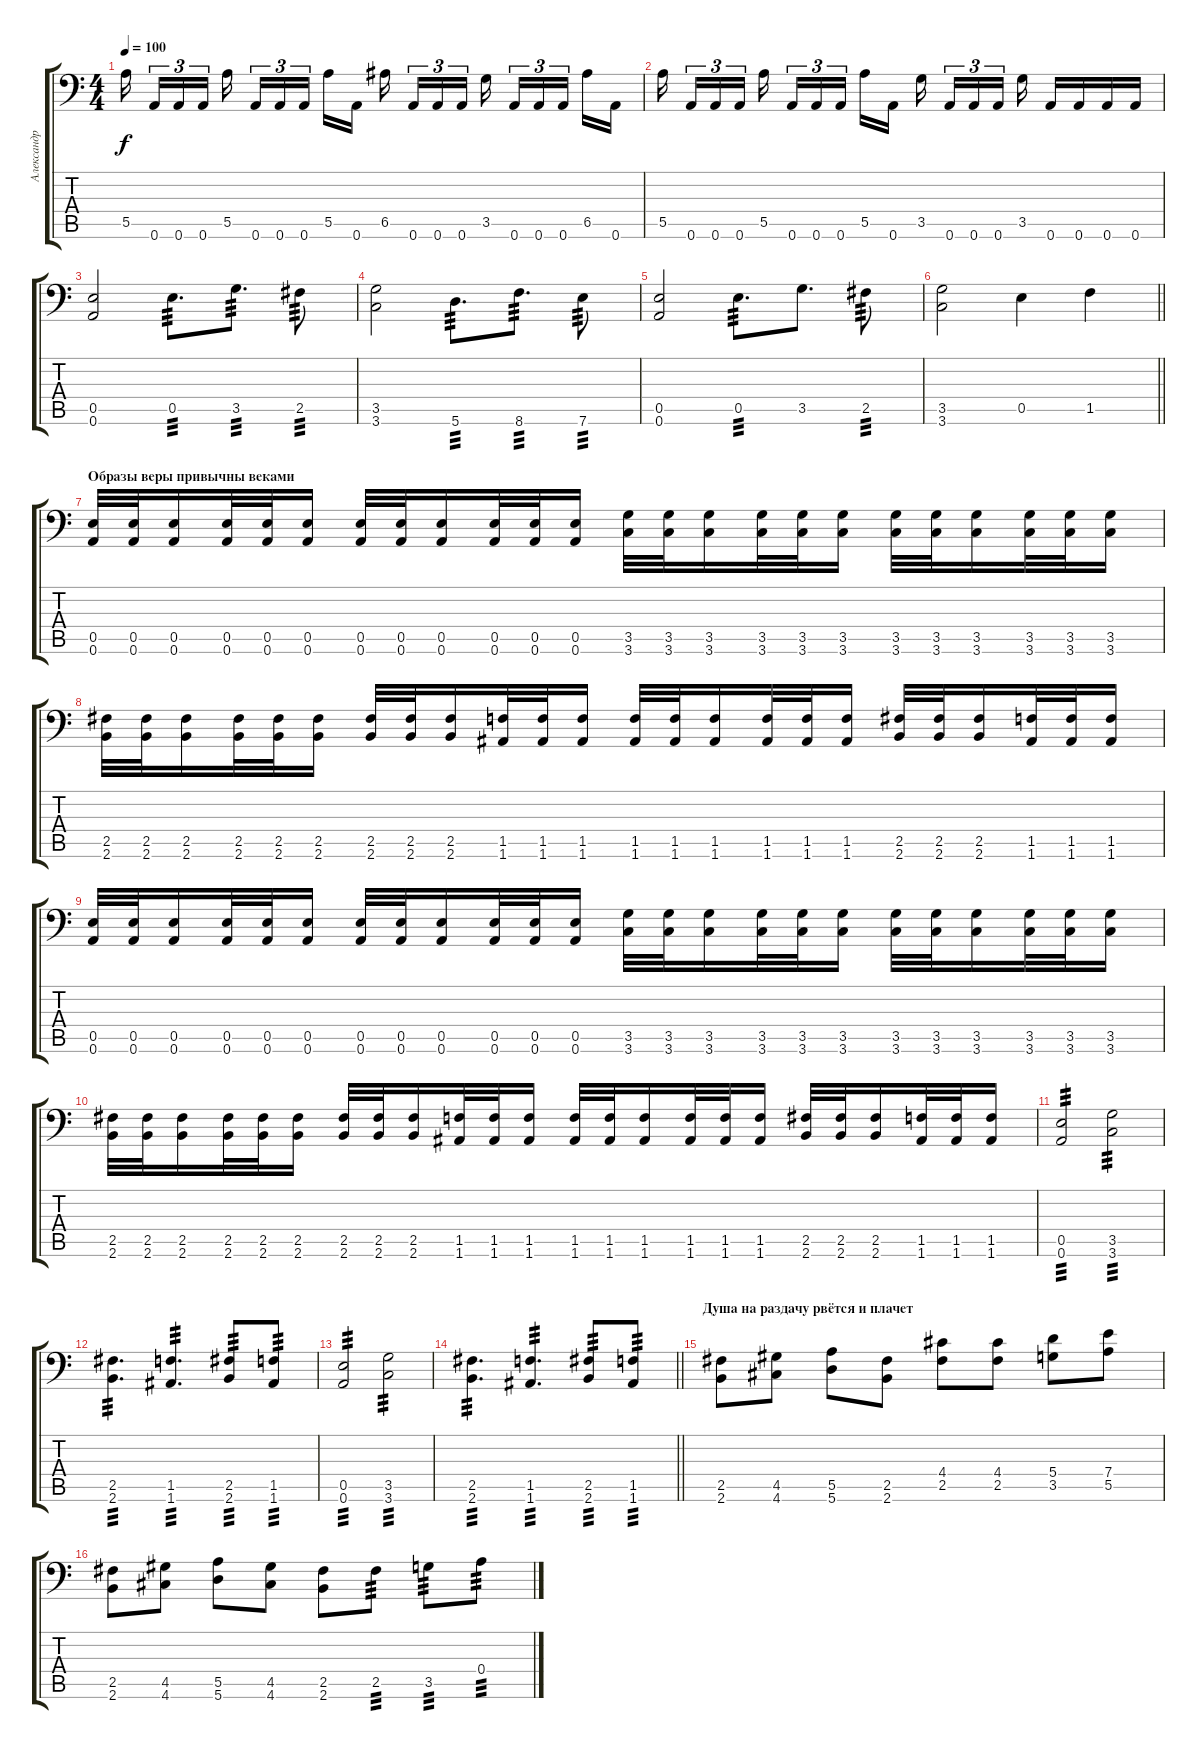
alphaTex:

\track ("Александр \"Саве\" Савин" "Александр ") {instrument distortionguitar}
\staff {score tabs}
\tuning (B3 Gb3 D3 A2 E2 A1) {hide}
\ts (4 4)
\tempo 100
\clef f4
\ks c
5.5.16{dy f beam splitsecondary} 0.6.16{tu (3 2)} 0.6.16{tu (3 2)} 0.6.16{tu (3 2) beam splitsecondary} 5.5.16 0.6.16{tu (3 2)} 0.6.16{tu (3 2)} 0.6.16{tu (3 2) beam splitsecondary} 5.5.16 0.6.16 6.5.16{beam splitsecondary} 0.6.16{tu (3 2)} 0.6.16{tu (3 2)} 0.6.16{tu (3 2) beam splitsecondary} 3.5.16 0.6.16{tu (3 2)} 0.6.16{tu (3 2)} 0.6.16{tu (3 2) beam splitsecondary} 6.5.16 0.6.16 |
5.5.16{beam splitsecondary} 0.6.16{tu (3 2)} 0.6.16{tu (3 2)} 0.6.16{tu (3 2) beam splitsecondary} 5.5.16 0.6.16{tu (3 2)} 0.6.16{tu (3 2)} 0.6.16{tu (3 2) beam splitsecondary} 5.5.16 0.6.16 3.5.16{beam splitsecondary} 0.6.16{tu (3 2)} 0.6.16{tu (3 2)} 0.6.16{tu (3 2) beam splitsecondary} 3.5.16 0.6.16 0.6.16 0.6.16 0.6.16 |
(0.5 0.6).2 0.5.8{d tp 3} 3.5.8{d tp 3} 2.5.8{tp 3} |
(3.5 3.6).2 5.6.8{d tp 3} 8.6.8{d tp 3} 7.6.8{tp 3} |
(0.5 0.6).2 0.5.8{d tp 3} 3.5.8{d} 2.5.8{tp 3} |
\barLineRight lightlight
(3.5 3.6).2 0.5.4 1.5.4 |
\section ("" "Образы веры привычны веками")
(0.5 0.6).32 (0.5 0.6).32 (0.5 0.6).16 (0.5 0.6).32 (0.5 0.6).32 (0.5 0.6).16 (0.5 0.6).32 (0.5 0.6).32 (0.5 0.6).16 (0.5 0.6).32 (0.5 0.6).32 (0.5 0.6).16 (3.5 3.6).32 (3.5 3.6).32 (3.5 3.6).16 (3.5 3.6).32 (3.5 3.6).32 (3.5 3.6).16 (3.5 3.6).32 (3.5 3.6).32 (3.5 3.6).16 (3.5 3.6).32 (3.5 3.6).32 (3.5 3.6).16 |
(2.5 2.6).32 (2.5 2.6).32 (2.5 2.6).16 (2.5 2.6).32 (2.5 2.6).32 (2.5 2.6).16 (2.5 2.6).32 (2.5 2.6).32 (2.5 2.6).16 (1.5 1.6).32 (1.5 1.6).32 (1.5 1.6).16 (1.5 1.6).32 (1.5 1.6).32 (1.5 1.6).16 (1.5 1.6).32 (1.5 1.6).32 (1.5 1.6).16 (2.5 2.6).32 (2.5 2.6).32 (2.5 2.6).16 (1.5 1.6).32 (1.5 1.6).32 (1.5 1.6).16 |
(0.5 0.6).32 (0.5 0.6).32 (0.5 0.6).16 (0.5 0.6).32 (0.5 0.6).32 (0.5 0.6).16 (0.5 0.6).32 (0.5 0.6).32 (0.5 0.6).16 (0.5 0.6).32 (0.5 0.6).32 (0.5 0.6).16 (3.5 3.6).32 (3.5 3.6).32 (3.5 3.6).16 (3.5 3.6).32 (3.5 3.6).32 (3.5 3.6).16 (3.5 3.6).32 (3.5 3.6).32 (3.5 3.6).16 (3.5 3.6).32 (3.5 3.6).32 (3.5 3.6).16 |
(2.5 2.6).32 (2.5 2.6).32 (2.5 2.6).16 (2.5 2.6).32 (2.5 2.6).32 (2.5 2.6).16 (2.5 2.6).32 (2.5 2.6).32 (2.5 2.6).16 (1.5 1.6).32 (1.5 1.6).32 (1.5 1.6).16 (1.5 1.6).32 (1.5 1.6).32 (1.5 1.6).16 (1.5 1.6).32 (1.5 1.6).32 (1.5 1.6).16 (2.5 2.6).32 (2.5 2.6).32 (2.5 2.6).16 (1.5 1.6).32 (1.5 1.6).32 (1.5 1.6).16 |
(0.5 0.6).2{tp 3} (3.5 3.6).2{tp 3} |
(2.5 2.6).4{d tp 3} (1.5 1.6).4{d tp 3} (2.5 2.6).8{tp 3} (1.5 1.6).8{tp 3} |
(0.5 0.6).2{tp 3} (3.5 3.6).2{tp 3} |
\barLineRight lightlight
(2.5 2.6).4{d tp 3} (1.5 1.6).4{d tp 3} (2.5 2.6).8{tp 3} (1.5 1.6).8{tp 3} |
\section ("" "Душа на раздачу рвётся и плачет")
(2.5 2.6).8 (4.5 4.6).8 (5.5 5.6).8 (2.5 2.6).8 (4.4 2.5).8 (4.4 2.5).8 (5.4 3.5).8 (7.4 5.5).8 |
(2.5 2.6).8 (4.5 4.6).8 (5.5 5.6).8 (4.5 4.6).8 (2.5 2.6).8 2.5.8{tp 3} 3.5.8{tp 3} 0.4.8{tp 3}
